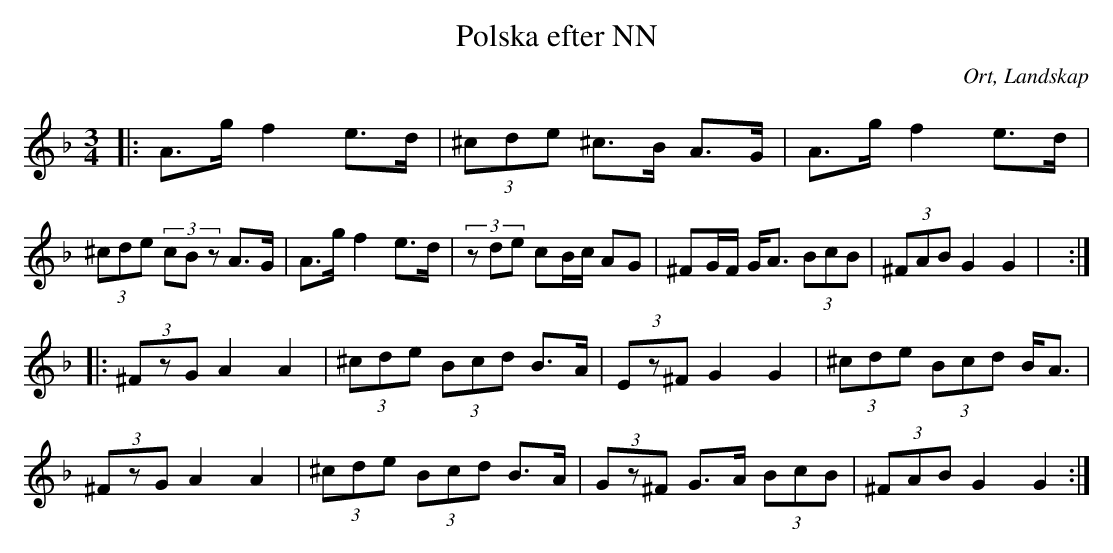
X:1
T:Polska efter NN
O:Ort, Landskap
M:3/4
L:1/8
K:Dm
|: A>g f2 e>d|(3^cde ^c>B A>G|A>g f2 e>d|(3^cde (3cBz A>G|A>g f2 e>d|(3zde cB/c/ AG|^FG/F/ G<A (3BcB|(3^FAB G2 G2|  :|
|:(3^FzG A2 A2|(3^cde (3Bcd B>A|(3Ez^F G2 G2|(3^cde (3Bcd B<A|
(3^FzG A2 A2|(3^cde (3Bcd B>A| (3Gz^F G>A (3BcB|(3^FAB G2 G2:|
